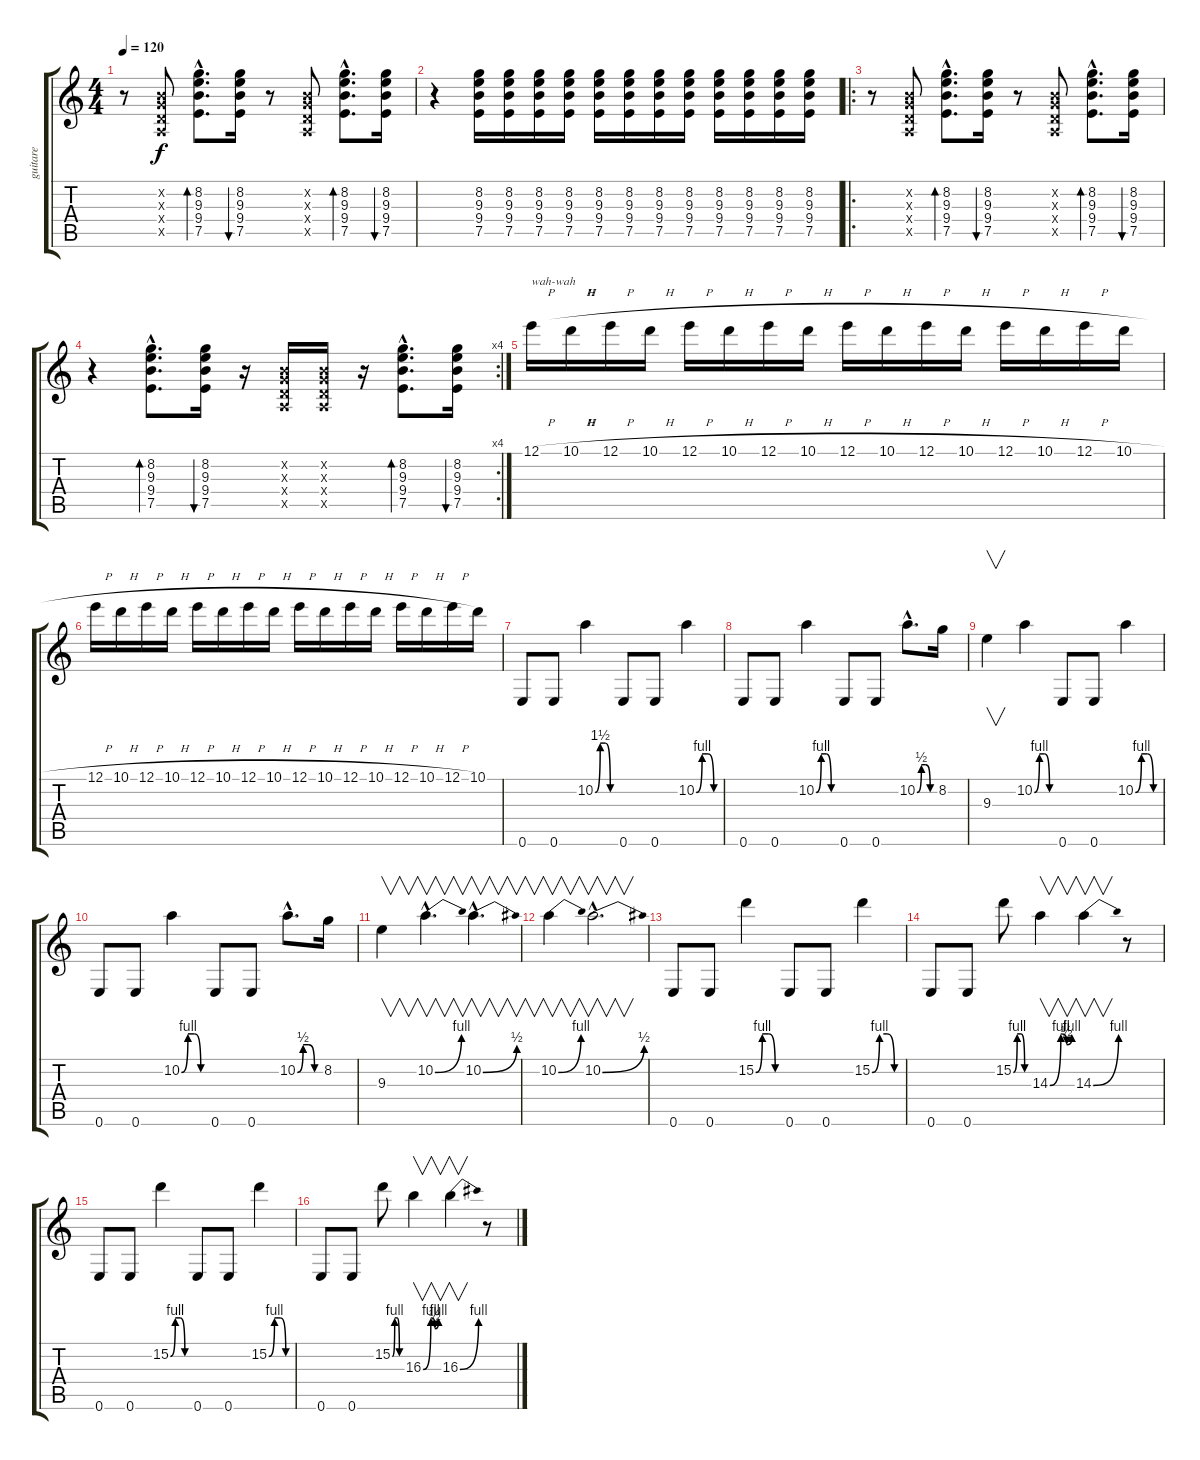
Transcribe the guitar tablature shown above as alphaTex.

\track ("guitare" "guitare") {instrument overdrivenguitar}
\staff {score tabs}
\tuning (E4 B3 G3 D3 A2 E2) {hide}
\ts (4 4)
\tempo 120
\clef g2
\ks c
r.8{dy f} (0.2{x} 0.3{x} 0.4{x} 0.5{x}).8 (8.2{hac} 9.3{hac} 9.4{hac} 7.5{hac}).8{d bd 60} (8.2 9.3 9.4 7.5).16{bu 60} r.8 (0.2{x} 0.3{x} 0.4{x} 0.5{x}).8 (8.2{hac} 9.3{hac} 9.4{hac} 7.5{hac}).8{d bd 60} (8.2 9.3 9.4 7.5).16{bu 60} |
r.4 (8.2 9.3 9.4 7.5).16 (8.2 9.3 9.4 7.5).16 (8.2 9.3 9.4 7.5).16 (8.2 9.3 9.4 7.5).16 (8.2 9.3 9.4 7.5).16 (8.2 9.3 9.4 7.5).16 (8.2 9.3 9.4 7.5).16 (8.2 9.3 9.4 7.5).16 (8.2 9.3 9.4 7.5).16 (8.2 9.3 9.4 7.5).16 (8.2 9.3 9.4 7.5).16 (8.2 9.3 9.4 7.5).16 |
\ro
r.8 (0.2{x} 0.3{x} 0.4{x} 0.5{x}).8 (8.2{hac} 9.3{hac} 9.4{hac} 7.5{hac}).8{d bd 60} (8.2 9.3 9.4 7.5).16{bu 60} r.8 (0.2{x} 0.3{x} 0.4{x} 0.5{x}).8 (8.2{hac} 9.3{hac} 9.4{hac} 7.5{hac}).8{d bd 60} (8.2 9.3 9.4 7.5).16{bu 60} |
\rc 4
r.4 (8.2{hac} 9.3{hac} 9.4{hac} 7.5{hac}).8{d bd 60} (8.2 9.3 9.4 7.5).16{bu 60} r.16 (0.2{x} 0.3{x} 0.4{x} 0.5{x}).16 (0.2{x} 0.3{x} 0.4{x} 0.5{x}).16 r.16 (8.2{hac} 9.3{hac} 9.4{hac} 7.5{hac}).8{d bd 60} (8.2 9.3 9.4 7.5).16{bu 60} |
12.1{h}.16{txt "wah-wah" volume 16 instrument distortionguitar} 10.1{h}.16 12.1{h}.16 10.1{h}.16 12.1{h}.16 10.1{h}.16 12.1{h}.16 10.1{h}.16 12.1{h}.16 10.1{h}.16 12.1{h}.16 10.1{h}.16 12.1{h}.16 10.1{h}.16 12.1{h}.16 10.1{h}.16 |
12.1{h}.16 10.1{h}.16 12.1{h}.16 10.1{h}.16 12.1{h}.16 10.1{h}.16 12.1{h}.16 10.1{h}.16 12.1{h}.16 10.1{h}.16 12.1{h}.16 10.1{h}.16 12.1{h}.16 10.1{h}.16 12.1{h}.16 10.1.16 |
0.6.8 0.6.8 10.2{be (custom 0 0 15 6 30 6 45 0 60 0)}.4 0.6.8 0.6.8 10.2{be (custom 0 0 15 4 30 4 45 0 60 0)}.4 |
0.6.8 0.6.8 10.2{be (custom 0 0 15 4 30 4 45 0 60 0)}.4 0.6.8 0.6.8 10.2{be (custom 0 0 15 2 30 2 45 0 60 0) hac}.8{d} 8.2.16 |
9.3.4{v} 10.2{be (custom 0 0 15 4 30 4 45 0 60 0)}.4 0.6.8 0.6.8 10.2{be (custom 0 0 15 4 30 4 45 0 60 0)}.4 |
0.6.8 0.6.8 10.2{be (custom 0 0 15 4 30 4 45 0 60 0)}.4 0.6.8 0.6.8 10.2{be (custom 0 0 15 2 30 2 45 0 60 0) hac}.8{d} 8.2.16 |
9.3.4{v} 10.2{be (bend 0 0 60 4) hac}.4{v d} 10.2{be (bend 0 0 60 2) hac}.4{v d} |
10.2{be (bend 0 0 60 4)}.4{v} 10.2{be (bend 0 0 60 2) hac}.2{v d} |
0.6.8 0.6.8 15.2{be (custom 0 0 15 4 30 4 45 0 60 0)}.4 0.6.8 0.6.8 15.2{be (custom 0 0 15 4 30 4 45 0 60 0)}.4 |
0.6.8 0.6.8 15.2{be (custom 0 0 15 4 30 4 45 0 60 0)}.8 14.3{be (custom 0 0 30 4 46 2 60 4)}.4{v} 14.3{be (bend 0 0 60 4)}.4{v} r.8 |
0.6.8 0.6.8 15.2{be (custom 0 0 15 4 30 4 45 0 60 0)}.4 0.6.8 0.6.8 15.2{be (custom 0 0 15 4 30 4 45 0 60 0)}.4 |
0.6.8 0.6.8 15.2{be (custom 0 0 15 4 30 4 45 0 60 0)}.8 16.3{be (custom 0 0 30 4 46 2 60 4)}.4{v} 16.3{be (bend 0 0 60 4)}.4{v} r.8
